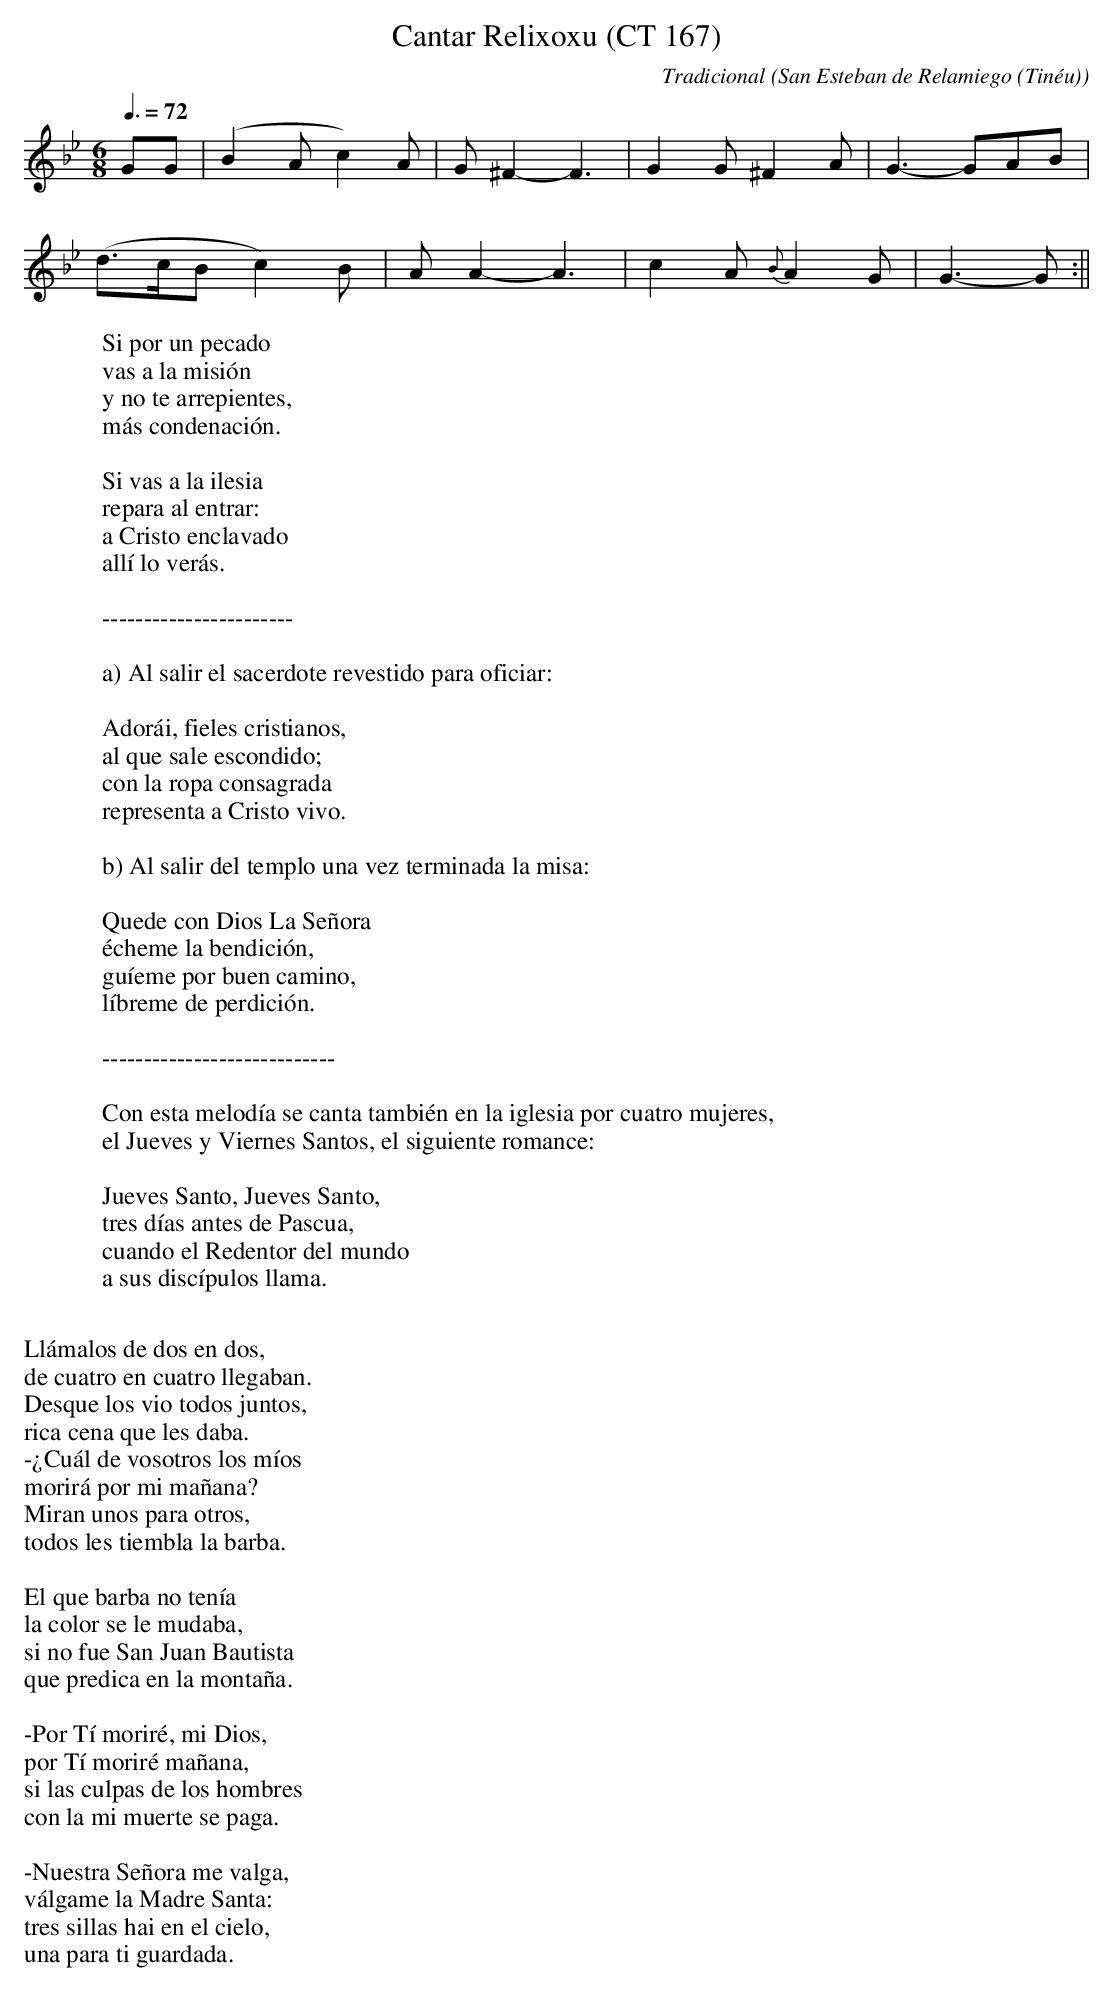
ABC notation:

X:1
T:Cantar Relixoxu (CT 167)
C:Tradicional
O:San Esteban de Relamiego (Tinéu)
M:6/8
L:1/8
Q:3/8=72
W:Si por un pecado
W:vas a la misión
W:y no te arrepientes,
W:más condenación.
W:
W:Si vas a la ilesia
W:repara al entrar:
W:a Cristo enclavado
W:allí lo verás.
W:
W:-----------------------
W:
W:a) Al salir el sacerdote revestido para oficiar:
W:
W:Adorái, fieles cristianos,
W:al que sale escondido;
W:con la ropa consagrada
W:representa a Cristo vivo.
W:
W:b) Al salir del templo una vez terminada la misa:
W:
W:Quede con Dios La Señora
W:écheme la bendición,
W:guíeme por buen camino,
W:líbreme de perdición.
W:
W:----------------------------
W:
W:Con esta melodía se canta también en la iglesia por cuatro mujeres,
W:el Jueves y Viernes Santos, el siguiente romance:
W:
W:Jueves Santo, Jueves Santo,
W:tres días antes de Pascua,
W:cuando el Redentor del mundo
W:a sus discípulos llama.
W:
W:Llámalos de dos en dos,
W:de cuatro en cuatro llegaban.
W:Desque los vio todos juntos,
W:rica cena que les daba.
W:-¿Cuál de vosotros los míos
W:morirá por mi mañana?
W:Miran unos para otros,
W:todos les tiembla la barba.
W:
W:El que barba no tenía
W:la color se le mudaba,
W:si no fue San Juan Bautista
W:que predica en la montaña.
W:
W:-Por Tí moriré, mi Dios,
W:por Tí moriré mañana,
W:si las culpas de los hombres
W:con la mi muerte se paga.
W:
W:-Nuestra Señora me valga,
W:válgame la Madre Santa:
W:tres sillas hai en el cielo,
W:una para ti guardada.
K:Gm
GG|(B2 A c2) A|G ^F2-F3|G2 G ^F2 A|G3-GAB|
(d>cB c2) B|A A2-A3|c2 A {B}A2 G|G3-G :||
